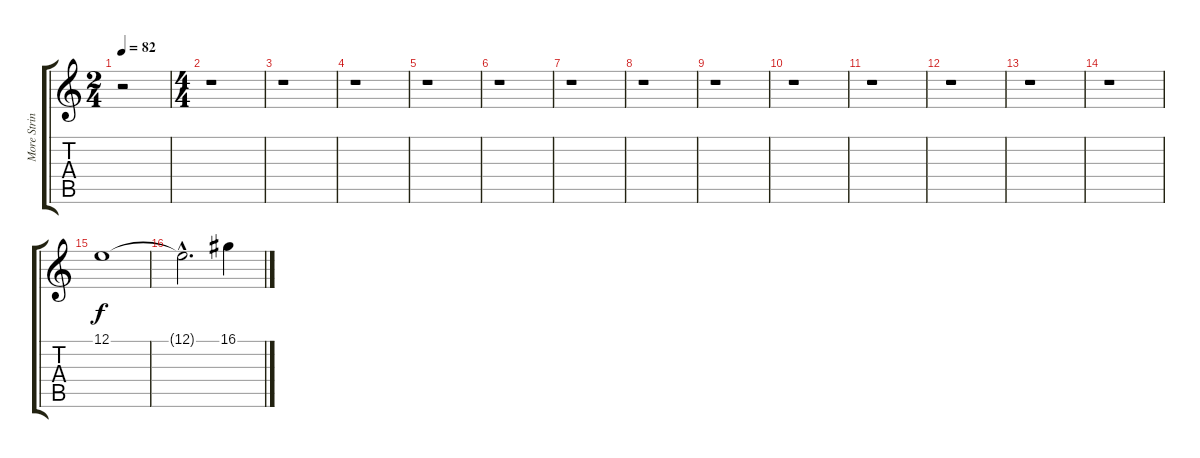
\track ("More Strings" "More Strin") {instrument stringensemble1}
\staff {score tabs}
\tuning (E4 B3 G3 D3 A2 E2) {hide}
\ts (2 4)
\tempo 82
\clef g2
\ks c
r.2{dy f instrument stringensemble1} |
\ts (4 4)
r.1 |
r.1 |
r.1 |
r.1 |
r.1 |
r.1 |
r.1 |
r.1 |
r.1 |
r.1 |
r.1 |
r.1 |
r.1 |
12.1.1 |
12.1{hac t}.2{d} 16.1.4
